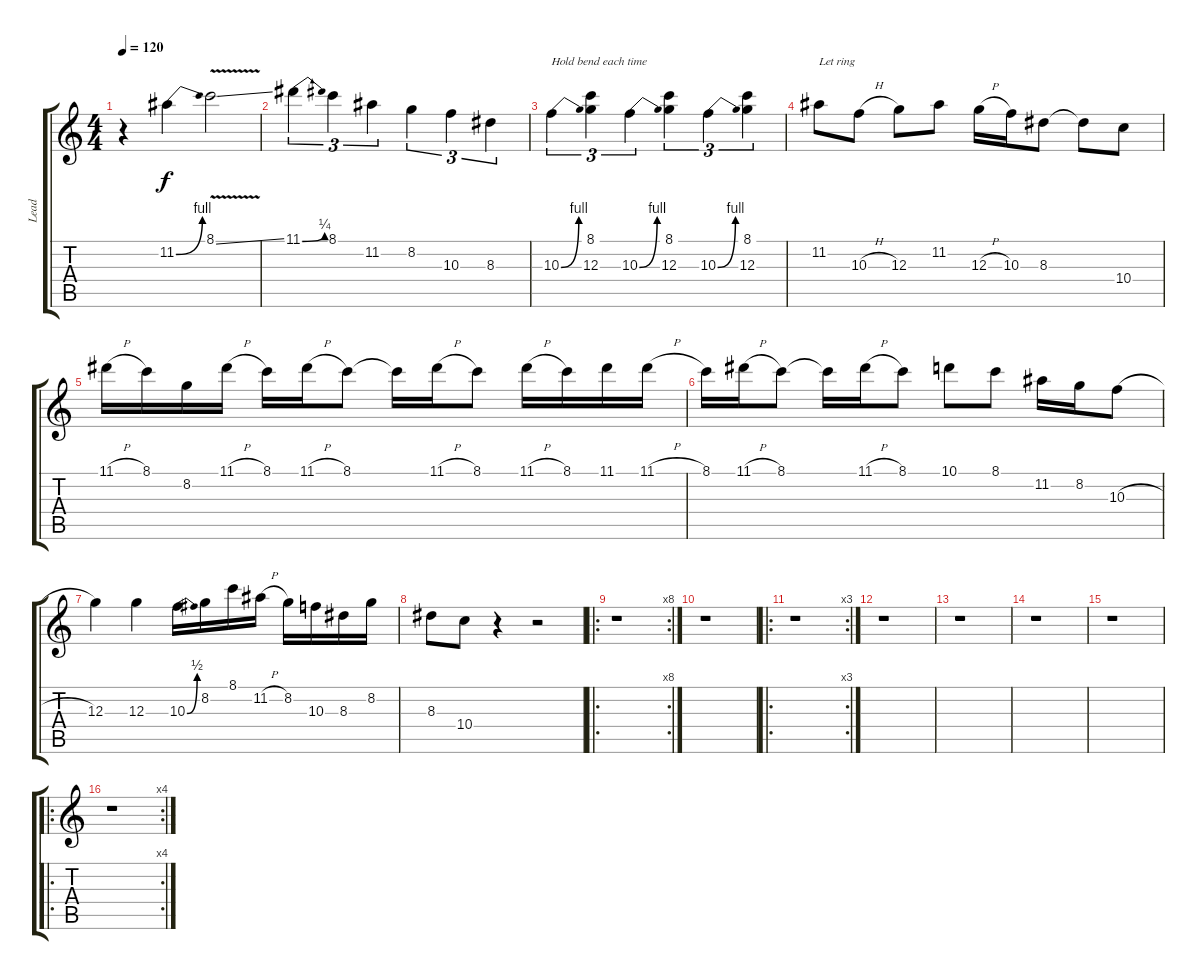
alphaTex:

\track ("Lead" "Lead") {instrument overdrivenguitar}
\staff {score tabs}
\tuning (E4 B3 G3 D3 A2 E2) {hide}
\ts (4 4)
\tempo 120
\clef g2
\ks c
r.4{dy f} 11.2{be (bend 0 0 60 4)}.4 8.1{v ss}.2 |
11.1{be (bend 0 0 60 1)}.4{tu (3 2)} 8.1.4{tu (3 2)} 11.2.4{tu (3 2)} 8.2.4{tu (3 2)} 10.3.4{tu (3 2)} 8.3.4{tu (3 2)} |
10.3{be (bend 0 0 60 4)}.4{tu (3 2) txt "Hold bend each time"} (8.1 12.3).4{tu (3 2)} 10.3{be (bend 0 0 60 4)}.4{tu (3 2)} (8.1 12.3).4{tu (3 2)} 10.3{be (bend 0 0 60 4)}.4{tu (3 2)} (8.1 12.3).4{tu (3 2)} |
11.2.8{txt "Let ring"} 10.3{h}.8 12.3.8 11.2.8 12.3{h}.16 10.3.16 8.3.8 8.3{t}.8 10.4.8 |
11.1{h}.16 8.1.16 8.2.16 11.1{h}.16 8.1.16 11.1{h}.16 8.1.8 8.1{t}.16 11.1{h}.16 8.1.8 11.1{h}.16 8.1.16 11.1.16 11.1{h}.16 |
8.1.16 11.1{h}.16 8.1.8 8.1{t}.16 11.1{h}.16 8.1.8 10.1.8 8.1.8 11.2.16 8.2.16 10.3{h}.8 |
12.3.4 12.3.4 10.3{be (bend 0 0 60 2)}.16 8.2.16 8.1.16 11.2{h}.16 8.2.16 10.3.16 8.3.16 8.2.16 |
8.3.8 10.4.8 r.4 r.2 |
\ro
\rc 8
r.1 |
r.1 |
\ro
\rc 3
r.1 |
r.1 |
r.1 |
r.1 |
r.1 |
\ro
\rc 4
r.1
